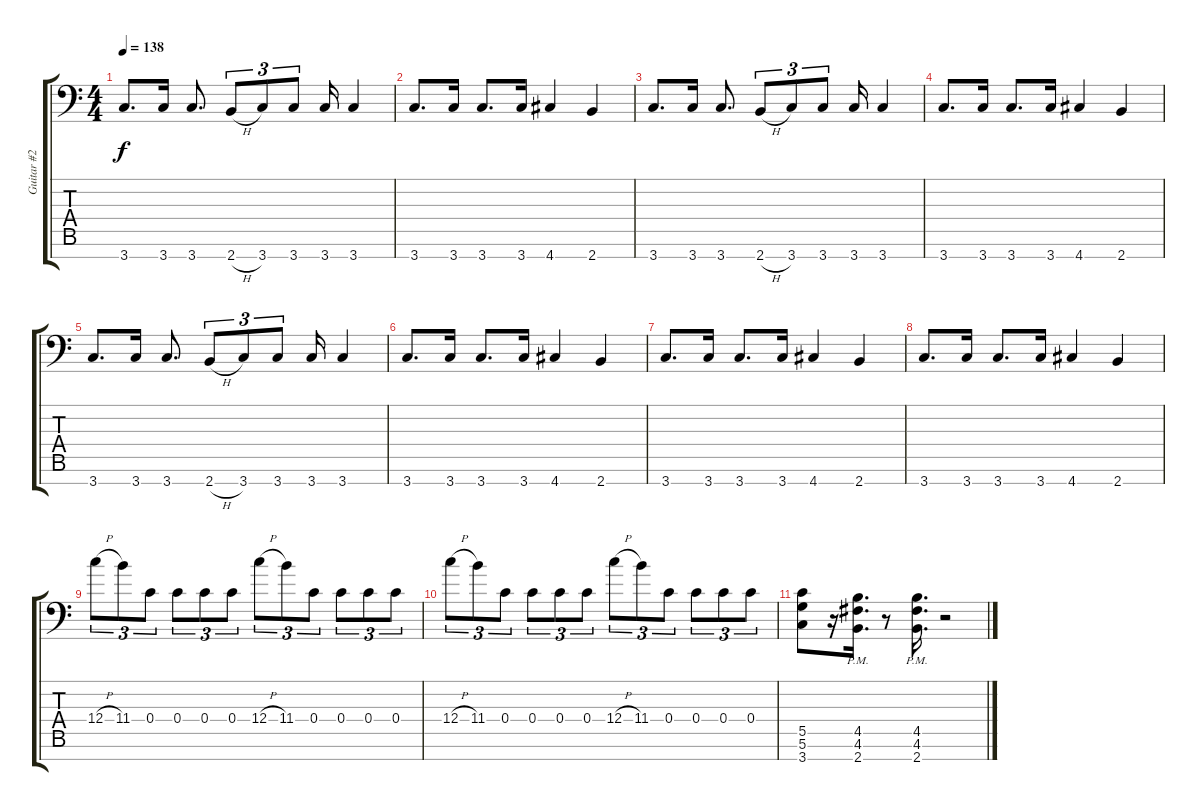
\track ("Guitar #2" "Guitar #2") {instrument distortionguitar}
\staff {score tabs}
\tuning (D4 A3 F3 C3 G2 D2 A1) {hide}
\ts (4 4)
\tempo 138
\clef f4
\ks c
3.7.8{d dy f} 3.7.16 3.7.8{d} 2.7{h}.8{tu (3 2)} 3.7.8{tu (3 2)} 3.7.8{tu (3 2)} 3.7.16 3.7.4 |
3.7.8{d} 3.7.16 3.7.8{d} 3.7.16 4.7.4 2.7.4 |
3.7.8{d} 3.7.16 3.7.8{d} 2.7{h}.8{tu (3 2)} 3.7.8{tu (3 2)} 3.7.8{tu (3 2)} 3.7.16 3.7.4 |
3.7.8{d} 3.7.16 3.7.8{d} 3.7.16 4.7.4 2.7.4 |
3.7.8{d} 3.7.16 3.7.8{d} 2.7{h}.8{tu (3 2)} 3.7.8{tu (3 2)} 3.7.8{tu (3 2)} 3.7.16 3.7.4 |
3.7.8{d} 3.7.16 3.7.8{d} 3.7.16 4.7.4 2.7.4 |
3.7.8{d} 3.7.16 3.7.8{d} 3.7.16 4.7.4 2.7.4 |
3.7.8{d} 3.7.16 3.7.8{d} 3.7.16 4.7.4 2.7.4 |
12.4{h}.8{tu (3 2)} 11.4.8{tu (3 2)} 0.4.8{tu (3 2)} 0.4.8{tu (3 2)} 0.4.8{tu (3 2)} 0.4.8{tu (3 2)} 12.4{h}.8{tu (3 2)} 11.4.8{tu (3 2)} 0.4.8{tu (3 2)} 0.4.8{tu (3 2)} 0.4.8{tu (3 2)} 0.4.8{tu (3 2)} |
12.4{h}.8{tu (3 2)} 11.4.8{tu (3 2)} 0.4.8{tu (3 2)} 0.4.8{tu (3 2)} 0.4.8{tu (3 2)} 0.4.8{tu (3 2)} 12.4{h}.8{tu (3 2)} 11.4.8{tu (3 2)} 0.4.8{tu (3 2)} 0.4.8{tu (3 2)} 0.4.8{tu (3 2)} 0.4.8{tu (3 2)} |
(5.5 5.6 3.7).8 r.16 (4.5{pm} 4.6{pm} 2.7{pm}).16{d} r.8 (4.5{pm} 4.6{pm} 2.7{pm}).16{d} r.2
